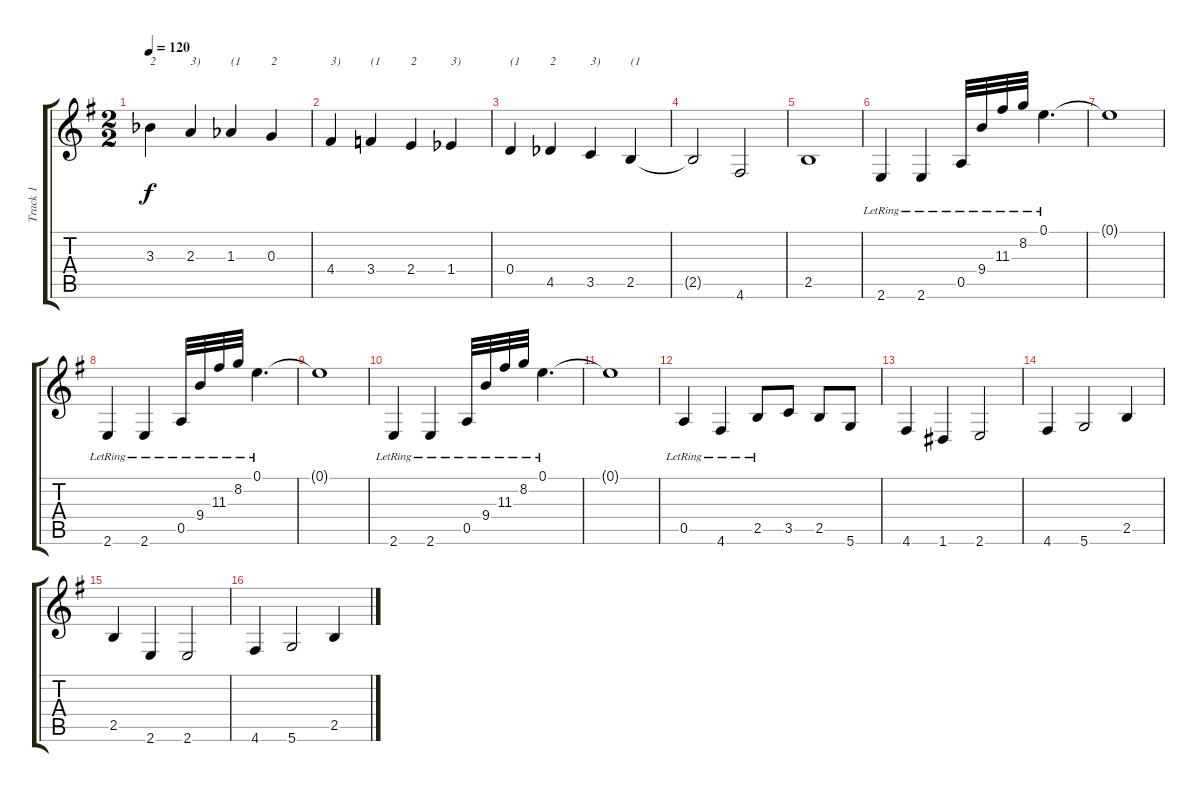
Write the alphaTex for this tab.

\track ("Track 1" "Track 1") {instrument acousticguitarnylon}
\staff {score tabs}
\tuning (E4 B3 G3 D3 A2 D2) {hide}
\ts (2 2)
\tempo 120
\clef g2
\ks eminor
3.3{acc b}.4{txt "2" dy f} 2.3.4{txt "3)"} 1.3{acc b}.4{txt "(1"} 0.3.4{txt "2"} |
4.4.4{txt "3)"} 3.4.4{txt "(1"} 2.4.4{txt "2"} 1.4{acc b}.4{txt "3)"} |
0.4.4{txt "(1"} 4.5{acc b}.4{txt "2"} 3.5.4{txt "3)"} 2.5.4{txt "(1"} |
2.5{t}.2 4.6.2 |
2.5.1 |
2.6{lr}.4 2.6{lr}.4 0.5{lr}.32 9.4{lr}.32 11.3{lr}.32 8.2{lr}.32 0.1{lr}.4{d} |
0.1{t}.1 |
2.6{lr}.4 2.6{lr}.4 0.5{lr}.32 9.4{lr}.32 11.3{lr}.32 8.2{lr}.32 0.1{lr}.4{d} |
0.1{t}.1 |
2.6{lr}.4 2.6{lr}.4 0.5{lr}.32 9.4{lr}.32 11.3{lr}.32 8.2{lr}.32 0.1{lr}.4{d} |
0.1{t}.1 |
0.5{lr}.4 4.6{lr}.4 2.5{lr}.8 3.5.8 2.5.8 5.6.8 |
4.6.4 1.6.4 2.6.2 |
4.6.4 5.6.2 2.5.4 |
2.5.4 2.6.4 2.6.2 |
4.6.4 5.6.2 2.5.4
